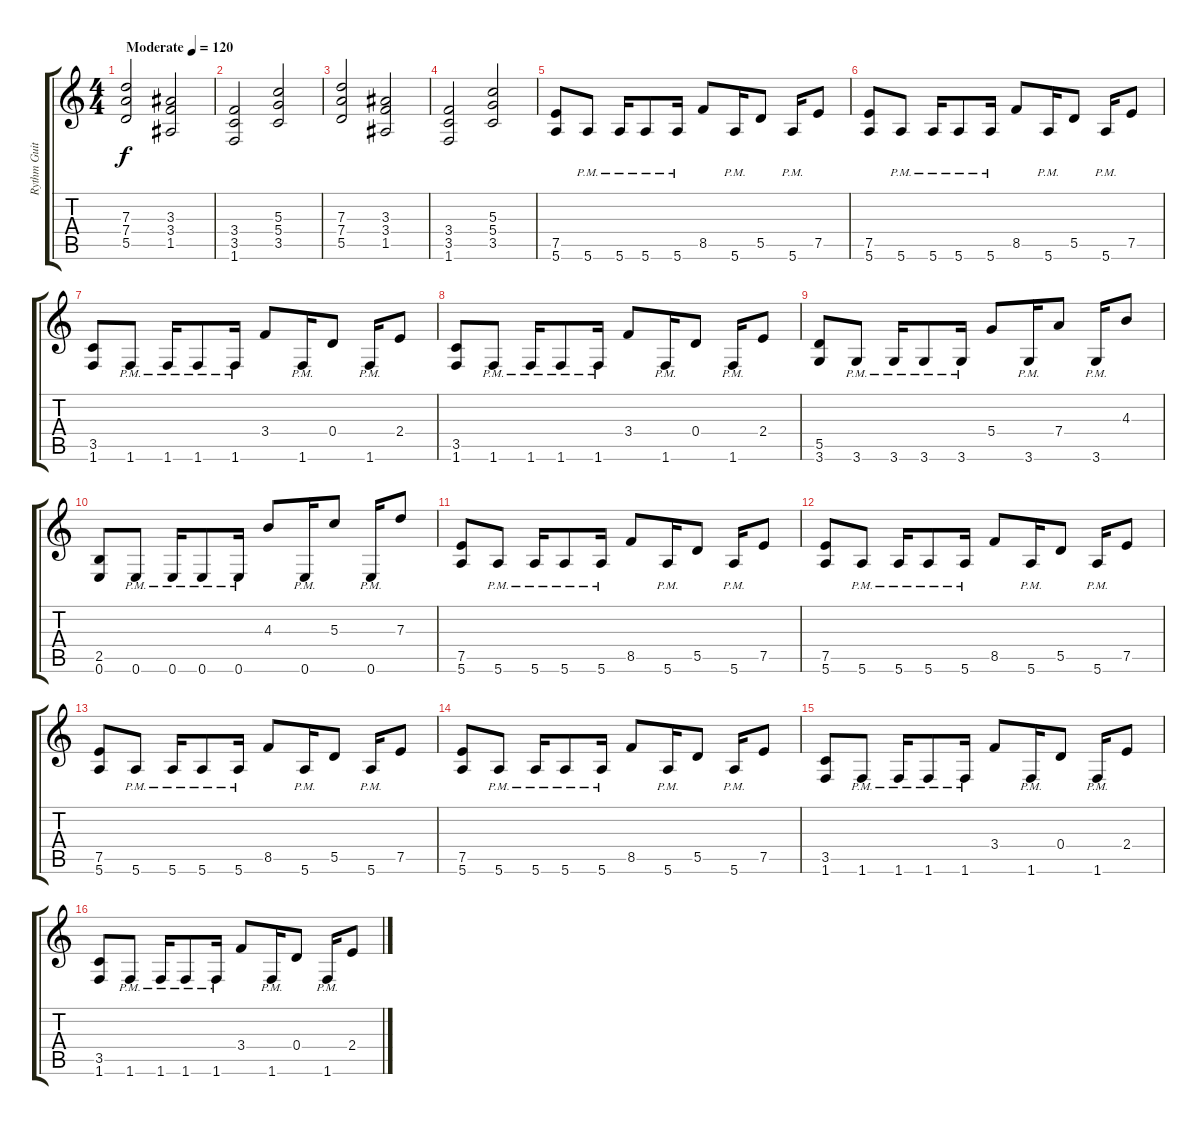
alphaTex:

\track ("Rythm Guitar" "Rythm Guit") {instrument distortionguitar}
\staff {score tabs}
\tuning (E4 B3 G3 D3 A2 E2) {hide}
\ts (4 4)
\tempo (120 "Moderate")
\clef g2
\ks c
(7.3 7.4 5.5).2{dy f instrument distortionguitar} (3.3 3.4 1.5).2 |
(3.4 3.5 1.6).2 (5.3 5.4 3.5).2 |
(7.3 7.4 5.5).2 (3.3 3.4 1.5).2 |
(3.4 3.5 1.6).2 (5.3 5.4 3.5).2 |
(7.5 5.6).8 5.6{pm}.8 5.6{pm}.16 5.6{pm}.8 5.6{pm}.16 8.5.8 5.6{pm}.16 5.5.8 5.6{pm}.16 7.5.8 |
(7.5 5.6).8 5.6{pm}.8 5.6{pm}.16 5.6{pm}.8 5.6{pm}.16 8.5.8 5.6{pm}.16 5.5.8 5.6{pm}.16 7.5.8 |
(3.5 1.6).8 1.6{pm}.8 1.6{pm}.16 1.6{pm}.8 1.6{pm}.16 3.4.8 1.6{pm}.16 0.4.8 1.6{pm}.16 2.4.8 |
(3.5 1.6).8 1.6{pm}.8 1.6{pm}.16 1.6{pm}.8 1.6{pm}.16 3.4.8 1.6{pm}.16 0.4.8 1.6{pm}.16 2.4.8 |
(5.5 3.6).8 3.6{pm}.8 3.6{pm}.16 3.6{pm}.8 3.6{pm}.16 5.4.8 3.6{pm}.16 7.4.8 3.6{pm}.16 4.3.8 |
(2.5 0.6).8 0.6{pm}.8 0.6{pm}.16 0.6{pm}.8 0.6{pm}.16 4.3.8 0.6{pm}.16 5.3.8 0.6{pm}.16 7.3.8 |
(7.5 5.6).8 5.6{pm}.8 5.6{pm}.16 5.6{pm}.8 5.6{pm}.16 8.5.8 5.6{pm}.16 5.5.8 5.6{pm}.16 7.5.8 |
(7.5 5.6).8 5.6{pm}.8 5.6{pm}.16 5.6{pm}.8 5.6{pm}.16 8.5.8 5.6{pm}.16 5.5.8 5.6{pm}.16 7.5.8 |
(7.5 5.6).8 5.6{pm}.8 5.6{pm}.16 5.6{pm}.8 5.6{pm}.16 8.5.8 5.6{pm}.16 5.5.8 5.6{pm}.16 7.5.8 |
(7.5 5.6).8 5.6{pm}.8 5.6{pm}.16 5.6{pm}.8 5.6{pm}.16 8.5.8 5.6{pm}.16 5.5.8 5.6{pm}.16 7.5.8 |
(3.5 1.6).8 1.6{pm}.8 1.6{pm}.16 1.6{pm}.8 1.6{pm}.16 3.4.8 1.6{pm}.16 0.4.8 1.6{pm}.16 2.4.8 |
(3.5 1.6).8 1.6{pm}.8 1.6{pm}.16 1.6{pm}.8 1.6{pm}.16 3.4.8 1.6{pm}.16 0.4.8 1.6{pm}.16 2.4.8
